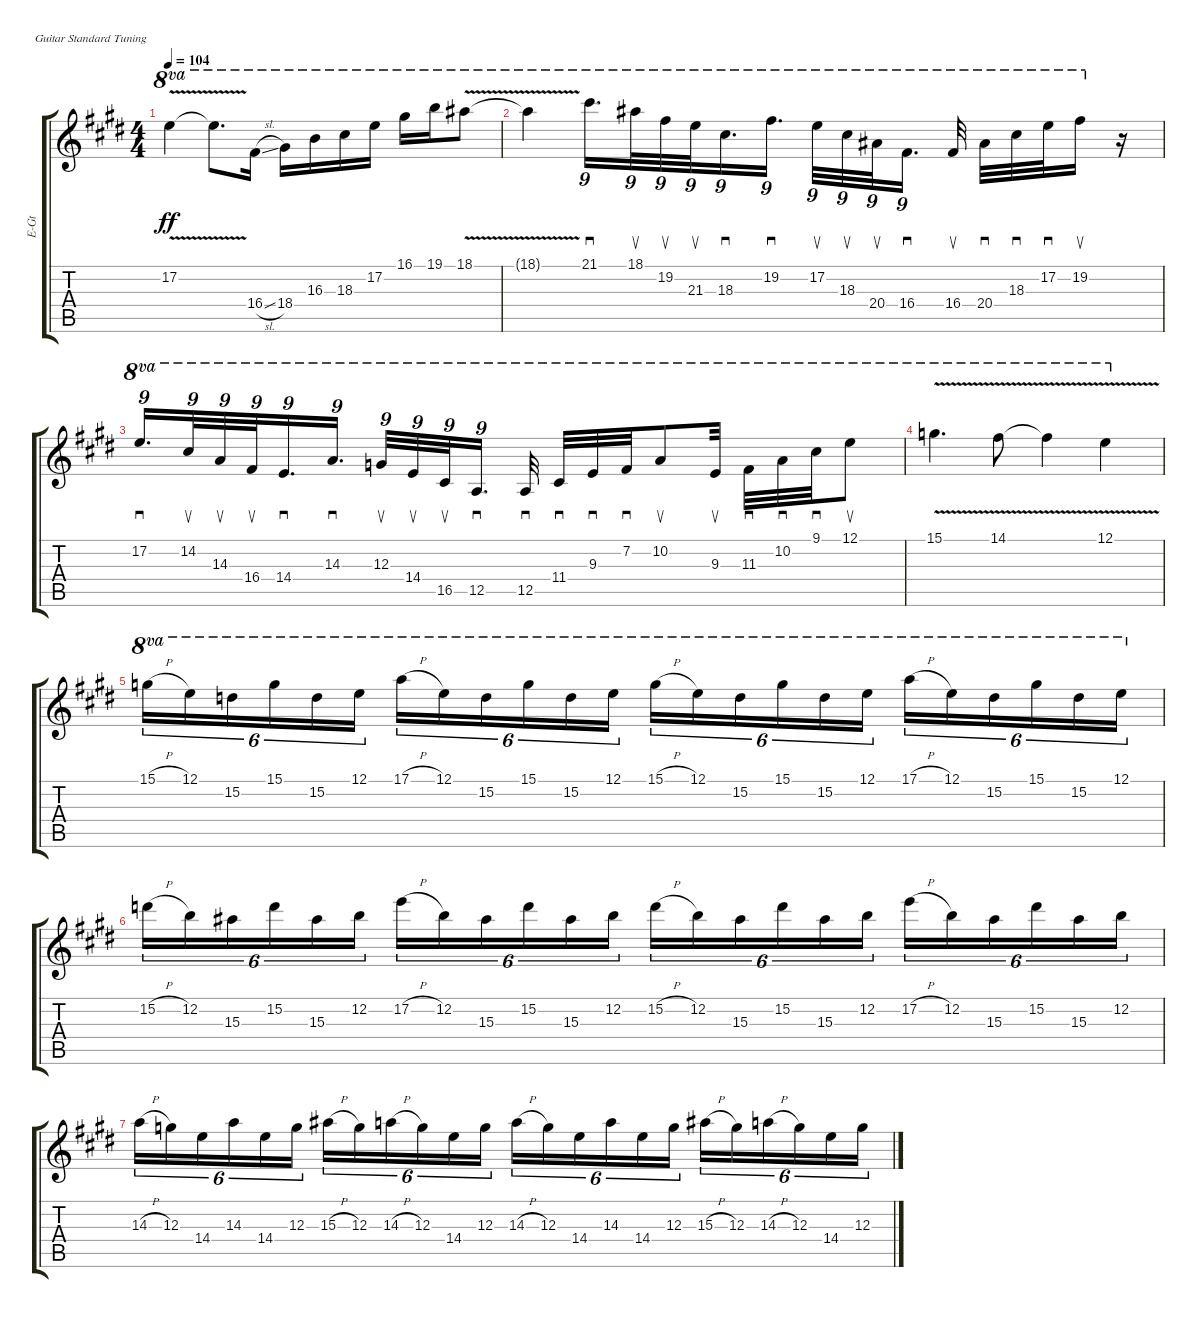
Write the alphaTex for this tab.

\defaultSystemsLayout 4
\bracketExtendMode groupsimilarinstruments
\otherSystemsTrackNameOrientation horizontal
\track ("Lead Guitar I" "E-Gt") {multiBarRest instrument distortionguitar}
\staff {score tabs}
\tuning (E4 B3 G3 D3 A2 E2)
\ts (4 4)
\tempo 104
\clef g2
\ks c#minor
17.2{v t acc forcenatural}.4{ot 8va dy ff} 17.2{v t acc forcenatural}.8{d ot 8va} 16.4{sl acc #}.16{ot 8va} 18.4{acc #}.16{ot 8va} 16.3{acc forcenatural}.16{ot 8va} 18.3{acc #}.16{ot 8va} 17.2{acc forcenatural}.16{ot 8va} 16.1{acc #}.16{ot 8va} 19.1{acc forcenatural}.16{ot 8va} 18.1{v acc #}.8{ot 8va} |
18.1{v t acc #}.4{ot 8va} 21.1{acc #}.16{d sd tu (9 8) ot 8va} 18.1{acc #}.32{su tu (9 8) ot 8va} 19.2{acc #}.32{su tu (9 8) ot 8va} 21.3{acc forcenatural}.32{su tu (9 8) ot 8va} 18.3{acc #}.16{d sd tu (9 8) ot 8va} 19.2{acc #}.16{d sd tu (9 8) ot 8va} 17.2{acc forcenatural}.32{su tu (9 8) ot 8va} 18.3{acc #}.32{su tu (9 8) ot 8va} 20.4{acc #}.32{su tu (9 8) ot 8va} 16.4{acc #}.16{d sd tu (9 8) ot 8va} 16.4{acc #}.32{su ot 8va} 20.4{acc #}.32{sd ot 8va} 18.3{acc #}.32{sd ot 8va} 17.2{acc forcenatural}.32{sd ot 8va} 19.2{acc #}.16{su ot 8va} r.16 |
17.2{acc forcenatural}.16{d sd tu (9 8) ot 8va} 14.2{acc #}.32{su tu (9 8) ot 8va} 14.3{acc forcenatural}.32{su tu (9 8) ot 8va} 16.4{acc #}.32{su tu (9 8) ot 8va} 14.4{acc forcenatural}.16{d sd tu (9 8) ot 8va} 14.3{acc forcenatural}.16{d sd tu (9 8) ot 8va} 12.3{acc forcenatural}.32{su tu (9 8) ot 8va} 14.4{acc forcenatural}.32{su tu (9 8) ot 8va} 16.5{acc #}.32{su tu (9 8) ot 8va} 12.5{acc forcenatural}.16{d sd tu (9 8) ot 8va} 12.5{acc forcenatural}.32{sd ot 8va} 11.4{acc #}.32{sd ot 8va} 9.3{acc forcenatural}.32{sd ot 8va} 7.2{acc #}.32{sd ot 8va} 10.2{acc forcenatural}.8{su ot 8va} 9.3{acc forcenatural}.32{su ot 8va} 11.3{acc #}.32{sd ot 8va} 10.2{acc forcenatural}.32{sd ot 8va} 9.1{acc #}.32{sd ot 8va} 12.1{acc forcenatural}.8{su ot 8va} |
15.1{v acc forcenatural}.4{d ot 8va} 14.1{v acc #}.8{ot 8va} 14.1{v t acc #}.4{ot 8va} 12.1{v acc forcenatural}.4{ot 8va} |
15.1{h acc forcenatural}.16{tu (6 4) ot 8va} 12.1{acc forcenatural}.16{tu (6 4) ot 8va} 15.2{acc forcenatural}.16{tu (6 4) ot 8va} 15.1{acc forcenatural}.16{tu (6 4) ot 8va} 15.2{acc forcenatural}.16{tu (6 4) ot 8va} 12.1{acc forcenatural}.16{tu (6 4) ot 8va} 17.1{h acc forcenatural}.16{tu (6 4) ot 8va} 12.1{acc forcenatural}.16{tu (6 4) ot 8va} 15.2{acc forcenatural}.16{tu (6 4) ot 8va} 15.1{acc forcenatural}.16{tu (6 4) ot 8va} 15.2{acc forcenatural}.16{tu (6 4) ot 8va} 12.1{acc forcenatural}.16{tu (6 4) ot 8va} 15.1{h acc forcenatural}.16{tu (6 4) ot 8va} 12.1{acc forcenatural}.16{tu (6 4) ot 8va} 15.2{acc forcenatural}.16{tu (6 4) ot 8va} 15.1{acc forcenatural}.16{tu (6 4) ot 8va} 15.2{acc forcenatural}.16{tu (6 4) ot 8va} 12.1{acc forcenatural}.16{tu (6 4) ot 8va} 17.1{h acc forcenatural}.16{tu (6 4) ot 8va} 12.1{acc forcenatural}.16{tu (6 4) ot 8va} 15.2{acc forcenatural}.16{tu (6 4) ot 8va} 15.1{acc forcenatural}.16{tu (6 4) ot 8va} 15.2{acc forcenatural}.16{tu (6 4) ot 8va} 12.1{acc forcenatural}.16{tu (6 4) ot 8va} |
15.2{h acc forcenatural}.16{tu (6 4)} 12.2{acc forcenatural}.16{tu (6 4)} 15.3{acc #}.16{tu (6 4)} 15.2{acc forcenatural}.16{tu (6 4)} 15.3{acc #}.16{tu (6 4)} 12.2{acc forcenatural}.16{tu (6 4)} 17.2{h acc forcenatural}.16{tu (6 4)} 12.2{acc forcenatural}.16{tu (6 4)} 15.3{acc #}.16{tu (6 4)} 15.2{acc forcenatural}.16{tu (6 4)} 15.3{acc #}.16{tu (6 4)} 12.2{acc forcenatural}.16{tu (6 4)} 15.2{h acc forcenatural}.16{tu (6 4)} 12.2{acc forcenatural}.16{tu (6 4)} 15.3{acc #}.16{tu (6 4)} 15.2{acc forcenatural}.16{tu (6 4)} 15.3{acc #}.16{tu (6 4)} 12.2{acc forcenatural}.16{tu (6 4)} 17.2{h acc forcenatural}.16{tu (6 4)} 12.2{acc forcenatural}.16{tu (6 4)} 15.3{acc #}.16{tu (6 4)} 15.2{acc forcenatural}.16{tu (6 4)} 15.3{acc #}.16{tu (6 4)} 12.2{acc forcenatural}.16{tu (6 4)} |
14.3{h acc forcenatural}.16{tu (6 4)} 12.3{acc forcenatural}.16{tu (6 4)} 14.4{acc forcenatural}.16{tu (6 4)} 14.3{acc forcenatural}.16{tu (6 4)} 14.4{acc forcenatural}.16{tu (6 4)} 12.3{acc forcenatural}.16{tu (6 4)} 15.3{h acc #}.16{tu (6 4)} 12.3{acc forcenatural}.16{tu (6 4)} 14.3{h acc forcenatural}.16{tu (6 4)} 12.3{acc forcenatural}.16{tu (6 4)} 14.4{acc forcenatural}.16{tu (6 4)} 12.3{acc forcenatural}.16{tu (6 4)} 14.3{h acc forcenatural}.16{tu (6 4)} 12.3{acc forcenatural}.16{tu (6 4)} 14.4{acc forcenatural}.16{tu (6 4)} 14.3{acc forcenatural}.16{tu (6 4)} 14.4{acc forcenatural}.16{tu (6 4)} 12.3{acc forcenatural}.16{tu (6 4)} 15.3{h acc #}.16{tu (6 4)} 12.3{acc forcenatural}.16{tu (6 4)} 14.3{h acc forcenatural}.16{tu (6 4)} 12.3{acc forcenatural}.16{tu (6 4)} 14.4{acc forcenatural}.16{tu (6 4)} 12.3{acc forcenatural}.16{tu (6 4)}
